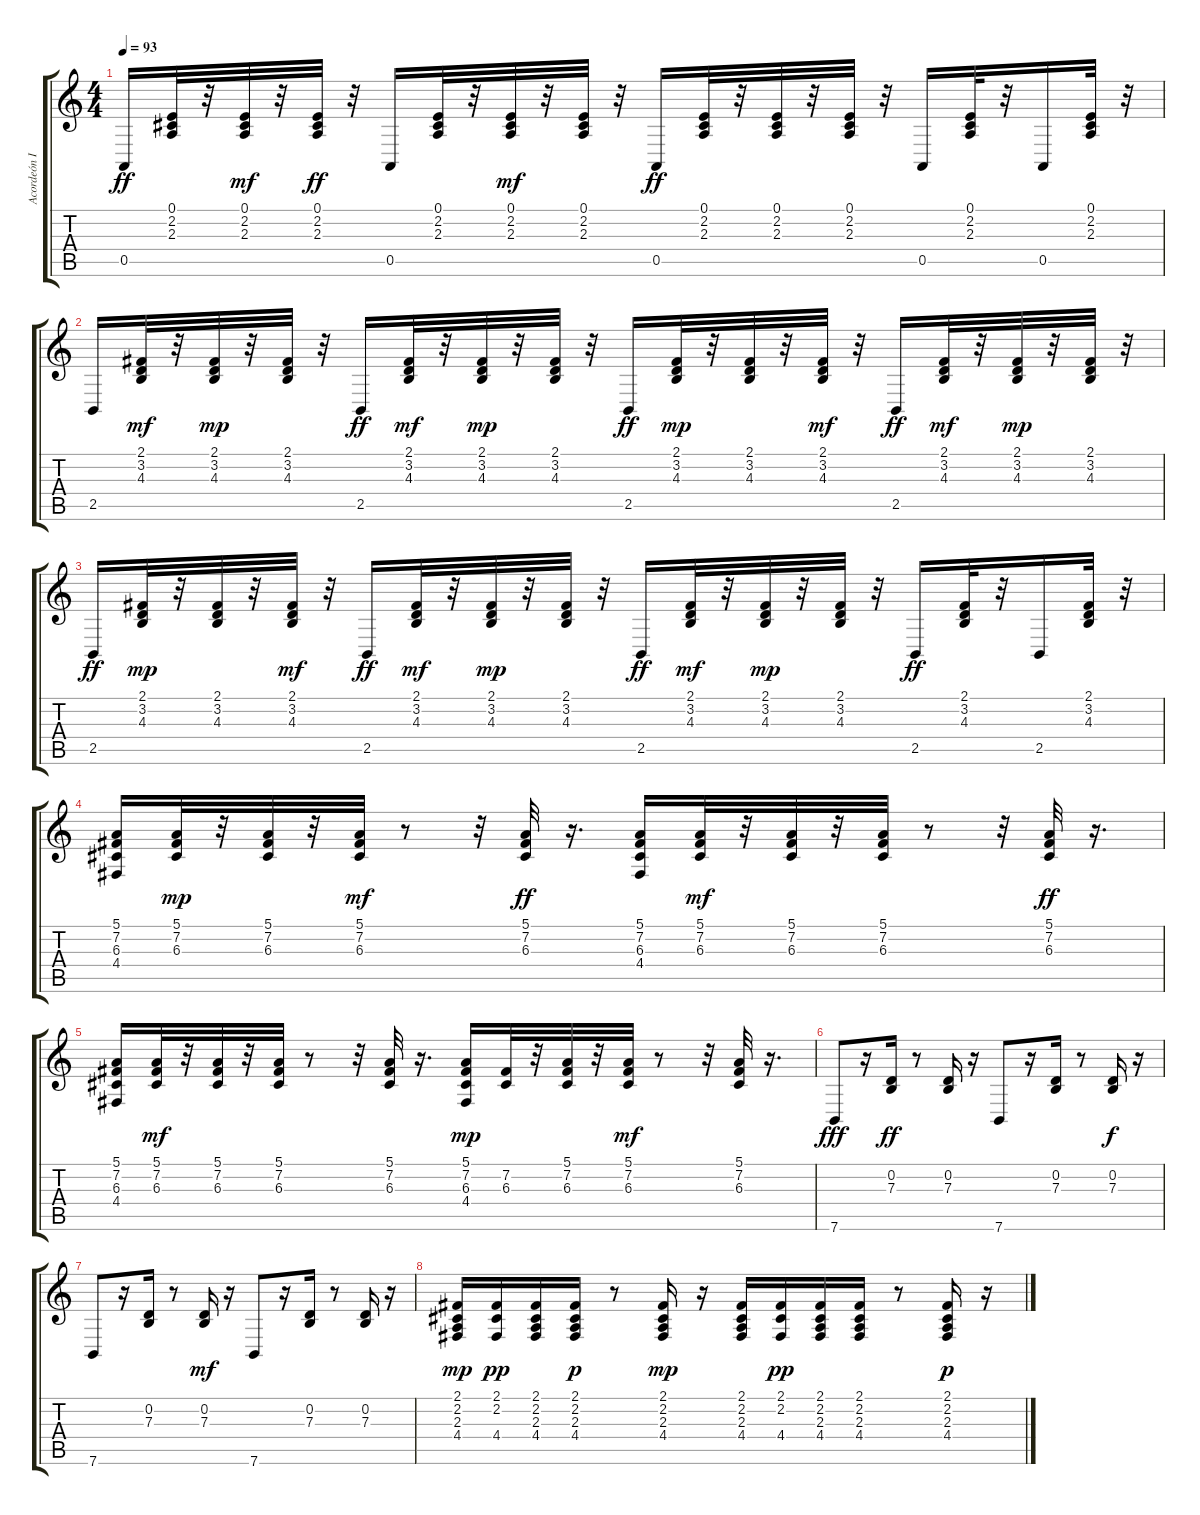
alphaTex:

\track ("Acordeón I" "Acordeón I") {instrument accordion}
\staff {score tabs}
\tuning (E4 B3 G3 D3 A2 E2) {hide}
\ts (4 4)
\tempo 93
\clef g2
\ks c
0.5.16{dy ff} (0.1 2.2 2.3).32 r.32 (0.1 2.2 2.3).32{dy mf} r.32 (0.1 2.2 2.3).32{dy ff} r.32 0.5.16 (0.1 2.2 2.3).32 r.32 (0.1 2.2 2.3).32{dy mf} r.32 (0.1 2.2 2.3).32 r.32 0.5.16{dy ff} (0.1 2.2 2.3).32 r.32 (0.1 2.2 2.3).32 r.32 (0.1 2.2 2.3).32 r.32 0.5.16 (0.1 2.2 2.3).32 r.32 0.5.16 (0.1 2.2 2.3).32 r.32 |
2.5.16 (2.1 3.2 4.3).32{dy mf} r.32 (2.1 3.2 4.3).32{dy mp} r.32 (2.1 3.2 4.3).32 r.32 2.5.16{dy ff} (2.1 3.2 4.3).32{dy mf} r.32 (2.1 3.2 4.3).32{dy mp} r.32 (2.1 3.2 4.3).32 r.32 2.5.16{dy ff} (2.1 3.2 4.3).32{dy mp} r.32 (2.1 3.2 4.3).32 r.32 (2.1 3.2 4.3).32{dy mf} r.32 2.5.16{dy ff} (2.1 3.2 4.3).32{dy mf} r.32 (2.1 3.2 4.3).32{dy mp} r.32 (2.1 3.2 4.3).32 r.32 |
2.5.16{dy ff} (2.1 3.2 4.3).32{dy mp} r.32 (2.1 3.2 4.3).32 r.32 (2.1 3.2 4.3).32{dy mf} r.32 2.5.16{dy ff} (2.1 3.2 4.3).32{dy mf} r.32 (2.1 3.2 4.3).32{dy mp} r.32 (2.1 3.2 4.3).32 r.32 2.5.16{dy ff} (2.1 3.2 4.3).32{dy mf} r.32 (2.1 3.2 4.3).32{dy mp} r.32 (2.1 3.2 4.3).32 r.32 2.5.16{dy ff} (2.1 3.2 4.3).32 r.32 2.5.16 (2.1 3.2 4.3).32 r.32 |
(5.1 7.2 6.3 4.4).16 (5.1 7.2 6.3).32{dy mp} r.32 (5.1 7.2 6.3).32 r.32 (5.1 7.2 6.3).32{dy mf} r.8 r.32 (5.1 7.2 6.3).32{dy ff} r.16{d} (5.1 7.2 6.3 4.4).16 (5.1 7.2 6.3).32{dy mf} r.32 (5.1 7.2 6.3).32 r.32 (5.1 7.2 6.3).32 r.8 r.32 (5.1 7.2 6.3).32{dy ff} r.16{d} |
(5.1 7.2 6.3 4.4).16 (5.1 7.2 6.3).32{dy mf} r.32 (5.1 7.2 6.3).32 r.32 (5.1 7.2 6.3).32 r.8 r.32 (5.1 7.2 6.3).32 r.16{d} (5.1 7.2 6.3 4.4).16{dy mp} (7.2 6.3).32 r.32 (5.1 7.2 6.3).32 r.32 (5.1 7.2 6.3).32{dy mf} r.8 r.32 (5.1 7.2 6.3).32 r.16{d} |
7.6.8{dy fff} r.16 (0.2 7.3).16{dy ff} r.8 (0.2 7.3).16 r.16 7.6.8 r.16 (0.2 7.3).16 r.8 (0.2 7.3).16{dy f} r.16 |
7.6.8 r.16 (0.2 7.3).16 r.8 (0.2 7.3).16{dy mf} r.16 7.6.8 r.16 (0.2 7.3).16 r.8 (0.2 7.3).16 r.16 |
(2.1 2.2 2.3 4.4).16{dy mp} (2.1 2.2 4.4).16{dy pp} (2.1 2.2 2.3 4.4).16 (2.1 2.2 2.3 4.4).16{dy p} r.8 (2.1 2.2 2.3 4.4).16{dy mp} r.16 (2.1 2.2 2.3 4.4).16 (2.1 2.2 4.4).16{dy pp} (2.1 2.2 2.3 4.4).16 (2.1 2.2 2.3 4.4).16 r.8 (2.1 2.2 2.3 4.4).16{dy p} r.16
